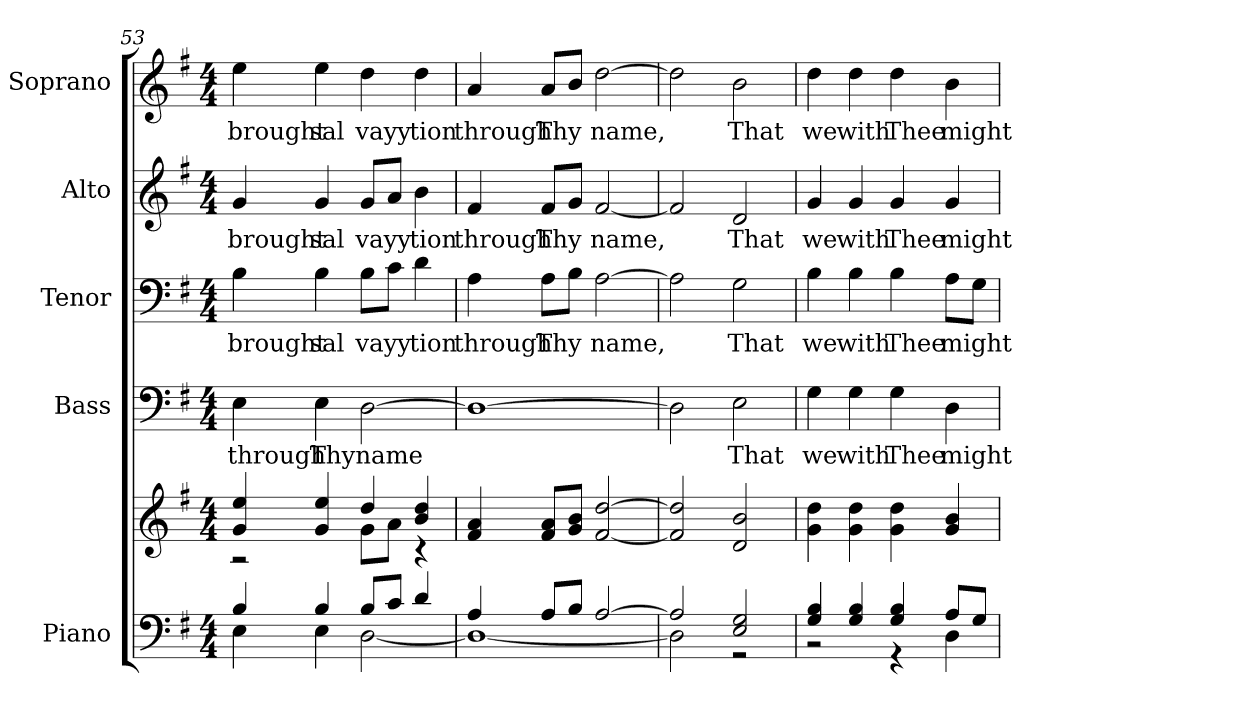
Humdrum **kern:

**kern	**kern	**kern	**text	**kern	**text	**kern	**text	**kern	**text
*part5	*part5	*part4	*part4	*part3	*part3	*part2	*part2	*part1	*part1
*staff6	*staff5	*staff4	*staff4	*staff3	*staff3	*staff2	*staff2	*staff1	*staff1
*I"Piano	*	*I"Bass	*	*I"Tenor	*	*I"Alto	*	*I"Soprano	*
*I'Pno.	*	*I'B.	*	*I'T.	*	*I'A.	*	*I'S.	*
!!LO:PB:g=z
*clefF4	*clefG2	*clefF4	*	*clefF4	*	*clefG2	*	*clefG2	*
*k[f#]	*k[f#]	*k[f#]	*	*k[f#]	*	*k[f#]	*	*k[f#]	*
*G:	*G:	*G:	*	*G:	*	*G:	*	*G:	*
*M4/4	*M4/4	*M4/4	*	*M4/4	*	*M4/4	*	*M4/4	*
=53	=53	=53	=53	=53	=53	=53	=53	=53	=53
*^	*^	*	*	*	*	*	*	*	*
!	!	!	!	!	!LO:LY:b:color=#000000	!	!	!	!	!	!
!	!	!	!	!	!	!	!LO:LY:b:color=#000000	!	!	!	!
!	!	!	!	!	!	!	!	!	!LO:LY:b:color=#000000	!	!
!	!	!	!	!	!	!	!	!	!	!	!LO:LY:b:color=#000000
4Bi/	4Ei\	4gi/ 4eei	2r	4Ei\	through	4Bi\	brought	4gi/	brought	4eei\	brought
!	!	!	!	!	!LO:LY:b:color=#000000	!	!	!	!	!	!
!	!	!	!	!	!	!	!LO:LY:b:color=#000000	!	!	!	!
!	!	!	!	!	!	!	!	!	!LO:LY:b:color=#000000	!	!
!	!	!	!	!	!	!	!	!	!	!	!LO:LY:b:color=#000000
4Bi/	4Ei\	4gi/ 4eei	.	4Ei\	Thy	4Bi\	sal	4gi/	sal	4eei\	sal
!	!	!	!	!	!LO:LY:b:color=#000000	!	!	!	!	!	!
!	!	!	!	!	!	!	!LO:LY:b:color=#000000	!	!	!	!
!	!	!	!	!	!	!	!	!	!LO:LY:b:color=#000000	!	!
!	!	!	!	!	!	!	!	!	!	!	!LO:LY:b:color=#000000
8Bi/L	[<2Di\	4ddi/	8gi\L	[>2Di\	name	8Bi\L	vayy	8gi/L	vayy	4ddi\	vayy
8ci/J	.	.	8ai\J	.	.	8ci\J	.	8ai/J	.	.	.
!	!	!	!	!	!	!	!LO:LY:b:color=#000000	!	!	!	!
!	!	!	!	!	!	!	!	!	!LO:LY:b:color=#000000	!	!
!	!	!	!	!	!	!	!	!	!	!	!LO:LY:b:color=#000000
4di/	.	4bi/ 4ddi	4r	.	.	4di\	tion	4bi\	tion	4ddi\	tion
*	*	*v	*v	*	*	*	*	*	*	*	*
=54	=54	=54	=54	=54	=54	=54	=54	=54	=54	=54
*	*	*^	*	*	*	*	*	*	*	*
!	!	!	!	!	!	!	!LO:LY:b:color=#000000	!	!	!	!
*	*	*v	*v	*	*	*	*	*	*	*	*
*	*	*^	*	*	*	*	*	*	*	*
!	!	!	!	!	!	!	!	!	!LO:LY:b:color=#000000	!	!
*	*	*v	*v	*	*	*	*	*	*	*	*
*	*	*^	*	*	*	*	*	*	*	*
!	!	!	!	!	!	!	!	!	!	!	!LO:LY:b:color=#000000
*	*	*v	*v	*	*	*	*	*	*	*	*
4Ai/	1Di_<	4f#i/ 4ai	1Di_>	.	4Ai\	through	4f#i/	through	4ai/	through
!	!	!	!	!	!	!LO:LY:b:color=#000000	!	!	!	!
!	!	!	!	!	!	!	!	!LO:LY:b:color=#000000	!	!
!	!	!	!	!	!	!	!	!	!	!LO:LY:b:color=#000000
8Ai/L	.	8f#i/ 8aiL	.	.	8Ai\L	Thy	8f#i/L	Thy	8ai/L	Thy
8Bi/J	.	8gi/ 8biJ	.	.	8Bi\J	.	8gi/J	.	8bi/J	.
!	!	!	!	!	!	!LO:LY:b:color=#000000	!	!	!	!
!	!	!	!	!	!	!	!	!LO:LY:b:color=#000000	!	!
!	!	!	!	!	!	!	!	!	!	!LO:LY:b:color=#000000
[>2Ai/	.	[<2f#i/ [>2ddi	.	.	[>2Ai\	name,	[<2f#i/	name,	[>2ddi\	name,
!!LO:PB:g=z
=55	=55	=55	=55	=55	=55	=55	=55	=55	=55	=55
2Ai/]	2Di\]	2f#i/] 2ddi]	2Di\]	.	2Ai\]	.	2f#i/]	.	2ddi\]	.
!	!	!	!	!LO:LY:b:color=#000000	!	!	!	!	!	!
!	!	!	!	!	!	!LO:LY:b:color=#000000	!	!	!	!
!	!	!	!	!	!	!	!	!LO:LY:b:color=#000000	!	!
!	!	!	!	!	!	!	!	!	!	!LO:LY:b:color=#000000
2Ei/ 2Gi	2r	2di/ 2bi	2Ei\	That	2Gi\	That	2di/	That	2bi\	That
=56	=56	=56	=56	=56	=56	=56	=56	=56	=56	=56
!	!	!	!	!LO:LY:b:color=#000000	!	!	!	!	!	!
!	!	!	!	!	!	!LO:LY:b:color=#000000	!	!	!	!
!	!	!	!	!	!	!	!	!LO:LY:b:color=#000000	!	!
!	!	!	!	!	!	!	!	!	!	!LO:LY:b:color=#000000
4Gi/ 4Bi	2r	4gi\ 4ddi	4Gi\	we	4Bi\	we	4gi/	we	4ddi\	we
!	!	!	!	!LO:LY:b:color=#000000	!	!	!	!	!	!
!	!	!	!	!	!	!LO:LY:b:color=#000000	!	!	!	!
!	!	!	!	!	!	!	!	!LO:LY:b:color=#000000	!	!
!	!	!	!	!	!	!	!	!	!	!LO:LY:b:color=#000000
4Gi/ 4Bi	.	4gi\ 4ddi	4Gi\	with	4Bi\	with	4gi/	with	4ddi\	with
!	!	!	!	!LO:LY:b:color=#000000	!	!	!	!	!	!
!	!	!	!	!	!	!LO:LY:b:color=#000000	!	!	!	!
!	!	!	!	!	!	!	!	!LO:LY:b:color=#000000	!	!
!	!	!	!	!	!	!	!	!	!	!LO:LY:b:color=#000000
4Gi/ 4Bi	4r	4gi\ 4ddi	4Gi\	Thee	4Bi\	Thee	4gi/	Thee	4ddi\	Thee
!	!	!	!	!LO:LY:b:color=#000000	!	!	!	!	!	!
!	!	!	!	!	!	!LO:LY:b:color=#000000	!	!	!	!
!	!	!	!	!	!	!	!	!LO:LY:b:color=#000000	!	!
!	!	!	!	!	!	!	!	!	!	!LO:LY:b:color=#000000
8Ai/L	4Di\	4gi/ 4bi	4Di\	might	8Ai\L	might	4gi/	might	4bi\	might
8Gi/J	.	.	.	.	8Gi\J	.	.	.	.	.
*v	*v	*	*	*	*	*	*	*	*	*
=	=	=	=	=	=	=	=	=	=
*-	*-	*-	*-	*-	*-	*-	*-	*-	*-
